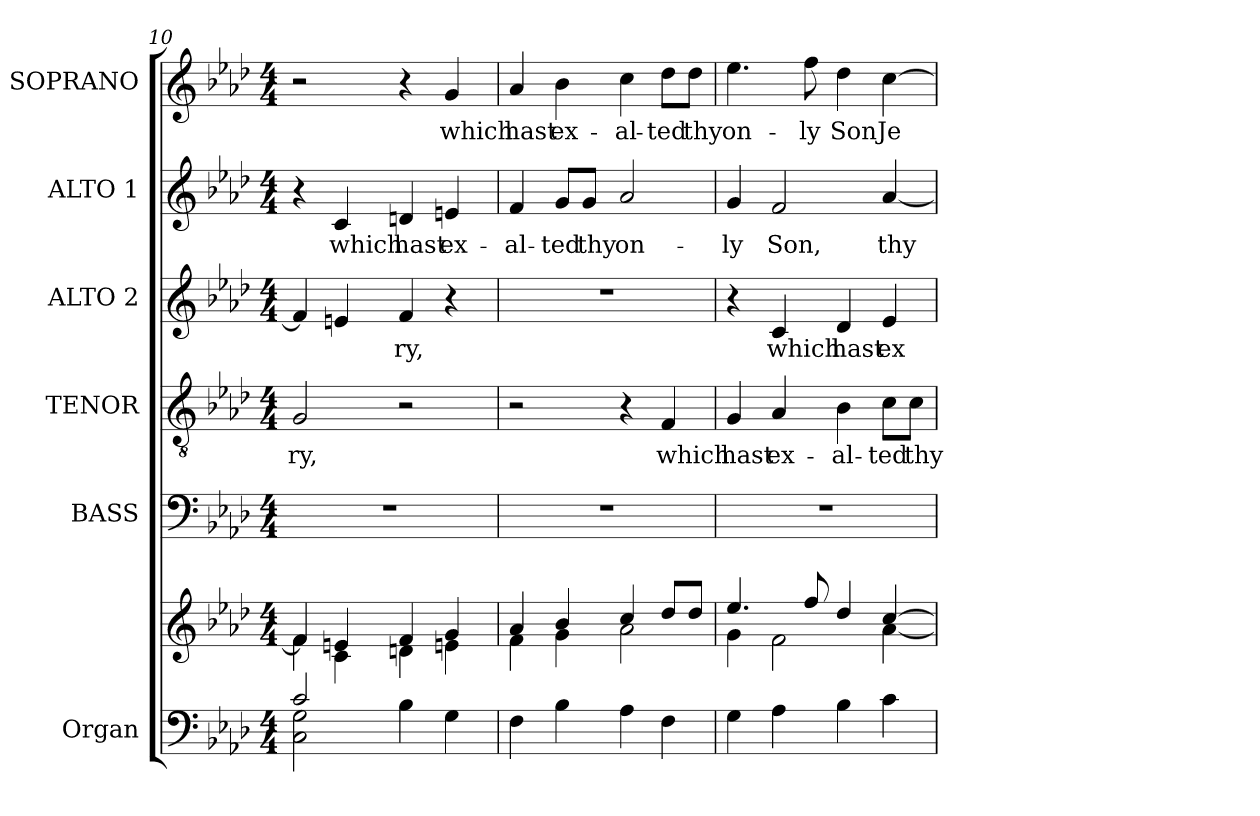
**kern	**kern	**kern	**kern	**text	**kern	**text	**kern	**text	**kern	**text
*part6	*part6	*part5	*part4	*part4	*part3	*part3	*part2	*part2	*part1	*part1
*staff7	*staff6	*staff5	*staff4	*staff4	*staff3	*staff3	*staff2	*staff2	*staff1	*staff1
*I"Organ	*	*I"BASS	*I"TENOR	*	*I"ALTO 2	*	*I"ALTO 1	*	*I"SOPRANO	*
*I'Org.	*	*I'B.	*I'T.	*	*I'A2.	*	*I'A1.	*	*I'S.	*
*clefF4	*clefG2	*clefF4	*clefGv2	*	*clefG2	*	*clefG2	*	*clefG2	*
*	*	*	*ITrd7c12	*	*	*	*	*	*	*
*k[b-e-a-d-]	*k[b-e-a-d-]	*k[b-e-a-d-]	*k[b-e-a-d-]	*	*k[b-e-a-d-]	*	*k[b-e-a-d-]	*	*k[b-e-a-d-]	*
*f:	*f:	*f:	*f:	*	*f:	*	*f:	*	*f:	*
*M4/4	*M4/4	*M4/4	*M4/4	*	*M4/4	*	*M4/4	*	*M4/4	*
=10	=10	=10	=10	=10	=10	=10	=10	=10	=10	=10
*^	*^	*	*	*	*	*	*	*	*	*
!	!	!	!	!	!	!LO:LY:b:color=#000000	!	!	!	!	!	!
2ci/	2Ci\ 2Gi	4fi/]	4fi\	1r	2GGi/	-ry,	4fi/]	.	4r	.	2r	.
!	!	!	!	!	!	!	!	!	!	!LO:LY:b:color=#000000	!	!
.	.	4eni/	4ci\	.	.	.	4eni/	.	4ci/	which	.	.
!	!	!	!	!	!	!	!	!LO:LY:b:color=#000000	!	!	!	!
!	!	!	!	!	!	!	!	!	!	!LO:LY:b:color=#000000	!	!
2ryy	4B-i\	4fi/	4dni\	.	2r	.	4fi/	-ry,	4dni/	hast	4r	.
!	!	!	!	!	!	!	!	!	!	!LO:LY:b:color=#000000	!	!
!	!	!	!	!	!	!	!	!	!	!	!	!LO:LY:b:color=#000000
.	4Gi\	4gi/	4eni\	.	.	.	4r	.	4eni/	ex-	4gi/	which
=11	=11	=11	=11	=11	=11	=11	=11	=11	=11	=11	=11	=11
!	!	!	!	!	!	!	!	!	!	!LO:LY:b:color=#000000	!	!
!	!	!	!	!	!	!	!	!	!	!	!	!LO:LY:b:color=#000000
1ryy	4Fi\	4a-i/	4fi\	1r	2r	.	1r	.	4fi/	-al-	4a-i/	hast
!	!	!	!	!	!	!	!	!	!	!LO:LY:b:color=#000000	!	!
!	!	!	!	!	!	!	!	!	!	!	!	!LO:LY:b:color=#000000
.	4B-i\	4b-i/	4gi\	.	.	.	.	.	8gi/L	-ted	4b-i\	ex-
!	!	!	!	!	!	!	!	!	!	!LO:LY:b:color=#000000	!	!
.	.	.	.	.	.	.	.	.	8gi/J	thy	.	.
!	!	!	!	!	!	!	!	!	!	!LO:LY:b:color=#000000	!	!
!	!	!	!	!	!	!	!	!	!	!	!	!LO:LY:b:color=#000000
.	4A-i\	4cci/	2a-i\	.	4r	.	.	.	2a-i/	on-	4cci\	-al-
!	!	!	!	!	!	!LO:LY:b:color=#000000	!	!	!	!	!	!
!	!	!	!	!	!	!	!	!	!	!	!	!LO:LY:b:color=#000000
.	4Fi\	8dd-i/L	.	.	4FFi/	which	.	.	.	.	8dd-i\L	-ted
!	!	!	!	!	!	!	!	!	!	!	!	!LO:LY:b:color=#000000
.	.	8dd-i/J	.	.	.	.	.	.	.	.	8dd-i\J	thy
!!LO:PB:g=z
=12	=12	=12	=12	=12	=12	=12	=12	=12	=12	=12	=12	=12
!	!	!	!	!	!	!LO:LY:b:color=#000000	!	!	!	!	!	!
!	!	!	!	!	!	!	!	!	!	!LO:LY:b:color=#000000	!	!
!	!	!	!	!	!	!	!	!	!	!	!	!LO:LY:b:color=#000000
1ryy	4Gi\	4.ee-i/	4gi\	1r	4GGi/	hast	4r	.	4gi/	-ly	4.ee-i\	on-
!	!	!	!	!	!	!LO:LY:b:color=#000000	!	!	!	!	!	!
!	!	!	!	!	!	!	!	!LO:LY:b:color=#000000	!	!	!	!
!	!	!	!	!	!	!	!	!	!	!LO:LY:b:color=#000000	!	!
.	4A-i\	.	2fi\	.	4AA-i/	ex-	4ci/	which	2fi/	Son,	.	.
!	!	!	!	!	!	!	!	!	!	!	!	!LO:LY:b:color=#000000
.	.	8ffi/	.	.	.	.	.	.	.	.	8ffi\	-ly
!	!	!	!	!	!	!LO:LY:b:color=#000000	!	!	!	!	!	!
!	!	!	!	!	!	!	!	!LO:LY:b:color=#000000	!	!	!	!
!	!	!	!	!	!	!	!	!	!	!	!	!LO:LY:b:color=#000000
.	4B-i\	4dd-i/	.	.	4BB-i\	-al-	4d-i/	hast	.	.	4dd-i\	Son
!	!	!	!	!	!	!LO:LY:b:color=#000000	!	!	!	!	!	!
!	!	!	!	!	!	!	!	!LO:LY:b:color=#000000	!	!	!	!
!	!	!	!	!	!	!	!	!	!	!LO:LY:b:color=#000000	!	!
!	!	!	!	!	!	!	!	!	!	!	!	!LO:LY:b:color=#000000
.	4ci\	[4cci/	[4a-i\	.	8Ci\L	-ted	4e-i/	ex-	[4a-i/	thy-	[4cci\	Je-
!	!	!	!	!	!	!LO:LY:b:color=#000000	!	!	!	!	!	!
.	.	.	.	.	8Ci\J	thy	.	.	.	.	.	.
*v	*v	*	*	*	*	*	*	*	*	*	*	*
*	*v	*v	*	*	*	*	*	*	*	*	*
=	=	=	=	=	=	=	=	=	=	=
*-	*-	*-	*-	*-	*-	*-	*-	*-	*-	*-
